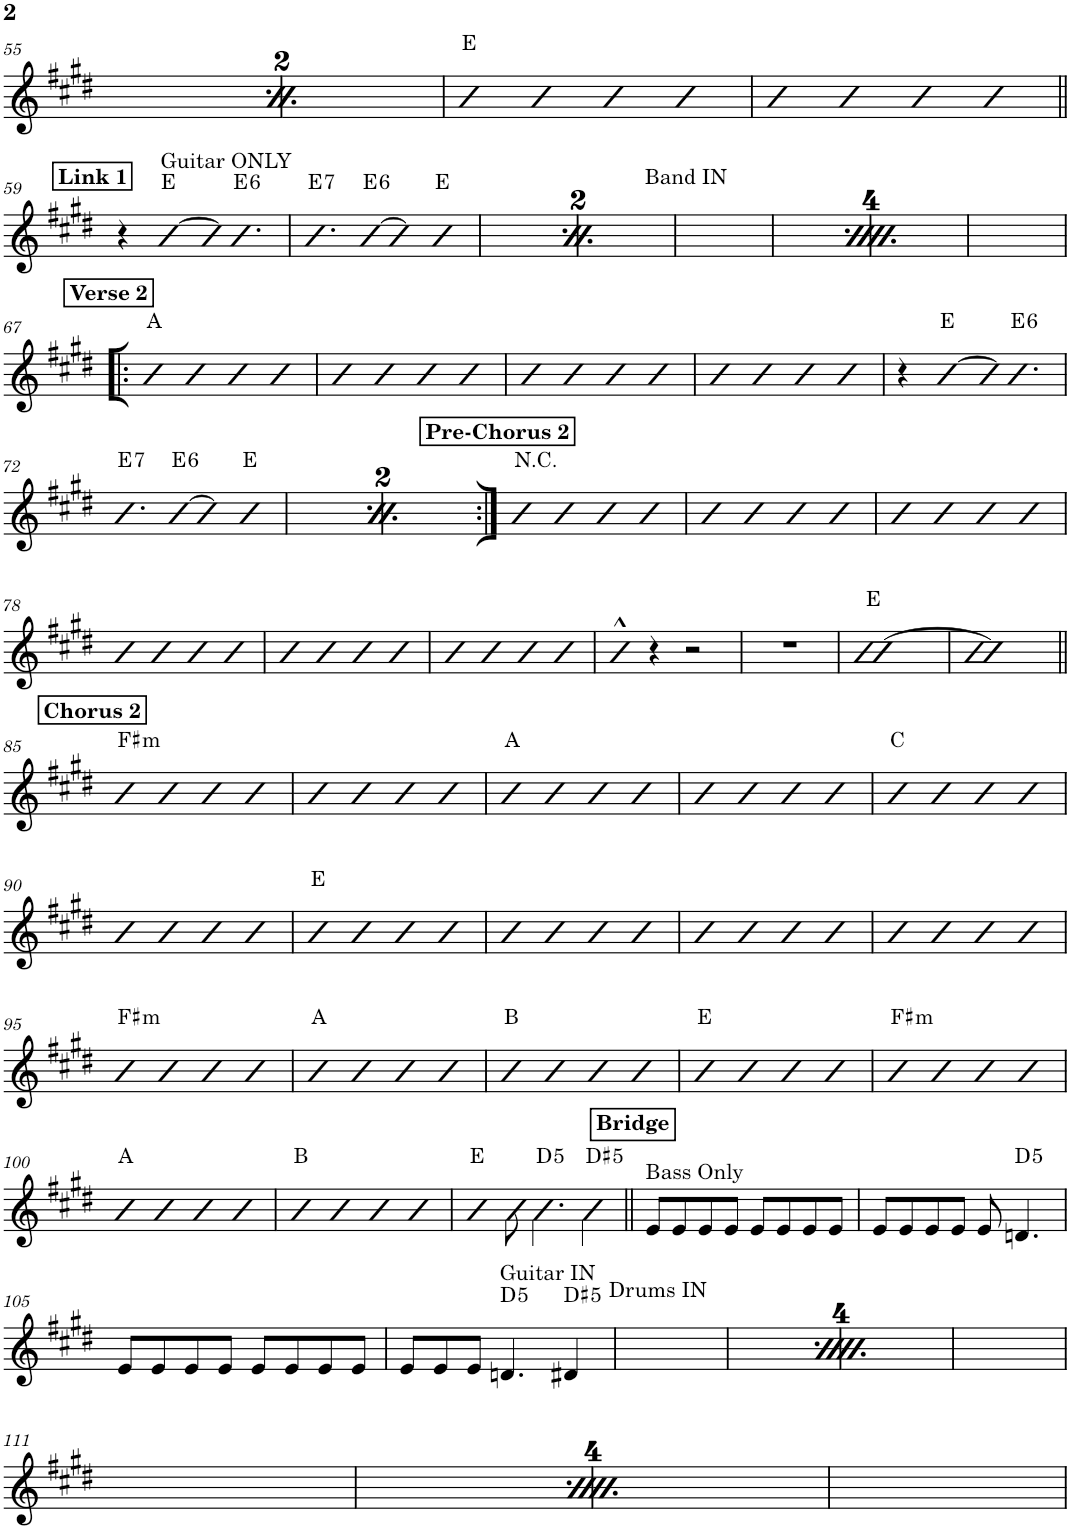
**kern	**harte
*part1	*part1
*staff1	*
*I"Piano	*
*I'Pno.	*
!!LO:PB:g=z
*clefG2	*
*k[f#c#g#d#]	*
*M2/2	*
*met(c|)	*
!!LO:REH:place=s1:a:B:cj:t=Post-Chorus 1
=55	=55
4b	E:maj
4b	.
4b	.
4b	.
=56	=56
4b	.
8b\	.
!	!LO:H:kt=5
4.b\	D:(1,5)
!	!LO:H:kt=5
4b\	D#:(1,5)
=57	=57
4b	E:maj
4b	.
4b	.
4b	.
=58	=58
4b	.
4b	.
4b	.
4b	.
!!LO:LB:g=z
!!LO:REH:place=s1:a:B:cj:t=Link 1
=59||	=59||
4r	.
!LO:TX:a:t=Guitar ONLY	!
[4b	E:maj
8b]	.
!	!LO:H:kt=6
4.b	E:maj6
=60	=60
!	!LO:H:kt=7
4.b	E:7
!	!LO:H:kt=6
[8b	E:maj6
4b]	.
4b	E:maj
!!LO:REH:place=s1:a:B:cj:t=Link 1
=61	=61
4r	.
!LO:TX:a:t=Guitar ONLY	!
[4b	E:maj
8b]	.
!	!LO:H:kt=6
4.b	E:maj6
=62	=62
!	!LO:H:kt=7
4.b	E:7
!	!LO:H:kt=6
[8b	E:maj6
4b]	.
4b	E:maj
!!LO:REH:place=s1:a:B:cj:t=Link 1
=63	=63
4r	.
!LO:TX:a:t=Guitar ONLY	!
[4b	E:maj
8b]	.
!	!LO:H:kt=6
4.b	E:maj6
=64	=64
!	!LO:H:kt=7
4.b	E:7
!	!LO:H:kt=6
[8b	E:maj6
4b]	.
4b	E:maj
!!LO:REH:place=s1:a:B:cj:t=Link 1
=65	=65
4r	.
!LO:TX:a:t=Guitar ONLY	!
[4b	E:maj
8b]	.
!	!LO:H:kt=6
4.b	E:maj6
=66	=66
!	!LO:H:kt=7
4.b	E:7
!	!LO:H:kt=6
[8b	E:maj6
4b]	.
4b	E:maj
!!LO:LB:g=z
!!LO:REH:place=s1:a:B:cj:t=Verse 2
=67!|:	=67!|:
4b	A:maj
4b	.
4b	.
4b	.
=68	=68
4b	.
4b	.
4b	.
4b	.
=69	=69
4b	.
4b	.
4b	.
4b	.
=70	=70
4b	.
4b	.
4b	.
4b	.
=71	=71
4r	.
[4b	E:maj
8b]	.
!	!LO:H:kt=6
4.b	E:maj6
!!LO:LB:g=z
=72	=72
!	!LO:H:kt=7
4.b	E:7
!	!LO:H:kt=6
[8b	E:maj6
4b]	.
4b	E:maj
=73	=73
4r	.
[4b	E:maj
8b]	.
!	!LO:H:kt=6
4.b	E:maj6
=74	=74
!	!LO:H:kt=7
4.b	E:7
!	!LO:H:kt=6
[8b	E:maj6
4b]	.
4b	E:maj
!!LO:REH:place=s1:a:B:cj:t=Pre-Chorus 2
=75:|!	=75:|!
!	!LO:H:kt=N.C.
4b	N
4b	.
4b	.
4b	.
=76	=76
4b	.
4b	.
4b	.
4b	.
=77	=77
4b	.
4b	.
4b	.
4b	.
!!LO:LB:g=z
=78	=78
4b	.
4b	.
4b	.
4b	.
=79	=79
4b	.
4b	.
4b	.
4b	.
=80	=80
4b	.
4b	.
4b	.
4b	.
=81	=81
4b^^	.
4r	.
2r	.
=82	=82
1r	.
=83	=83
[1b	E:maj
=84	=84
1b]	.
!!LO:LB:g=z
!!LO:REH:place=s1:a:B:cj:t=Chorus 2
=85||	=85||
!	!LO:H:kt=m
4b	F#:min
4b	.
4b	.
4b	.
=86	=86
4b	.
4b	.
4b	.
4b	.
=87	=87
4b	A:maj
4b	.
4b	.
4b	.
=88	=88
4b	.
4b	.
4b	.
4b	.
=89	=89
4b	C:maj
4b	.
4b	.
4b	.
!!LO:LB:g=z
=90	=90
4b	.
4b	.
4b	.
4b	.
=91	=91
4b	E:maj
4b	.
4b	.
4b	.
=92	=92
4b	.
4b	.
4b	.
4b	.
=93	=93
4b	.
4b	.
4b	.
4b	.
=94	=94
4b	.
4b	.
4b	.
4b	.
!!LO:LB:g=z
=95	=95
!	!LO:H:kt=m
4b	F#:min
4b	.
4b	.
4b	.
=96	=96
4b	A:maj
4b	.
4b	.
4b	.
=97	=97
4b	B:maj
4b	.
4b	.
4b	.
=98	=98
4b	E:maj
4b	.
4b	.
4b	.
=99	=99
!	!LO:H:kt=m
4b	F#:min
4b	.
4b	.
4b	.
!!LO:LB:g=z
=100	=100
4b	A:maj
4b	.
4b	.
4b	.
=101	=101
4b	B:maj
4b	.
4b	.
4b	.
=102	=102
4b	E:maj
8b\	.
!	!LO:H:kt=5
4.b\	D:(1,5)
!	!LO:H:kt=5
4b\	D#:(1,5)
!!LO:REH:place=s1:a:B:cj:t=Bridge
=103||	=103||
!LO:TX:a:t=Bass Only	!
8e/L	.
8e/	.
8e/	.
8e/J	.
8e/L	.
8e/	.
8e/	.
8e/J	.
=104	=104
8e/L	.
8e/	.
8e/	.
8e/J	.
8e/	.
!	!LO:H:kt=5
4.dn/	D:(1,5)
!!LO:LB:g=z
=105	=105
8e/L	.
8e/	.
8e/	.
8e/J	.
8e/L	.
8e/	.
8e/	.
8e/J	.
=106	=106
8e/L	.
8e/	.
8e/J	.
!LO:TX:a:t=Guitar IN	!LO:H:kt=5
4.dn/	D:(1,5)
!	!LO:H:kt=5
4d#X/	D#:(1,5)
!!LO:REH:place=s1:a:B:cj:t=Bridge
=107	=107
!LO:TX:a:t=Bass Only	!
8e/L	.
8e/	.
8e/	.
8e/J	.
8e/L	.
8e/	.
8e/	.
8e/J	.
=108	=108
8e/L	.
8e/	.
8e/	.
8e/J	.
8e/	.
!	!LO:H:kt=5
4.dn/	D:(1,5)
=109	=109
8e/L	.
8e/	.
8e/	.
8e/J	.
8e/L	.
8e/	.
8e/	.
8e/J	.
=110	=110
8e/L	.
8e/	.
8e/J	.
!LO:TX:a:t=Guitar IN	!LO:H:kt=5
4.dn/	D:(1,5)
!	!LO:H:kt=5
4d#X/	D#:(1,5)
!!LO:LB:g=z
!!LO:REH:place=s1:a:B:cj:t=Bridge
=111	=111
!LO:TX:a:t=Bass Only	!
8e/L	.
8e/	.
8e/	.
8e/J	.
8e/L	.
8e/	.
8e/	.
8e/J	.
=112	=112
8e/L	.
8e/	.
8e/	.
8e/J	.
8e/	.
!	!LO:H:kt=5
4.dn/	D:(1,5)
=113	=113
8e/L	.
8e/	.
8e/	.
8e/J	.
8e/L	.
8e/	.
8e/	.
8e/J	.
=114	=114
8e/L	.
8e/	.
8e/J	.
!LO:TX:a:t=Guitar IN	!LO:H:kt=5
4.dn/	D:(1,5)
!	!LO:H:kt=5
4d#X/	D#:(1,5)
=	=
*-	*-
